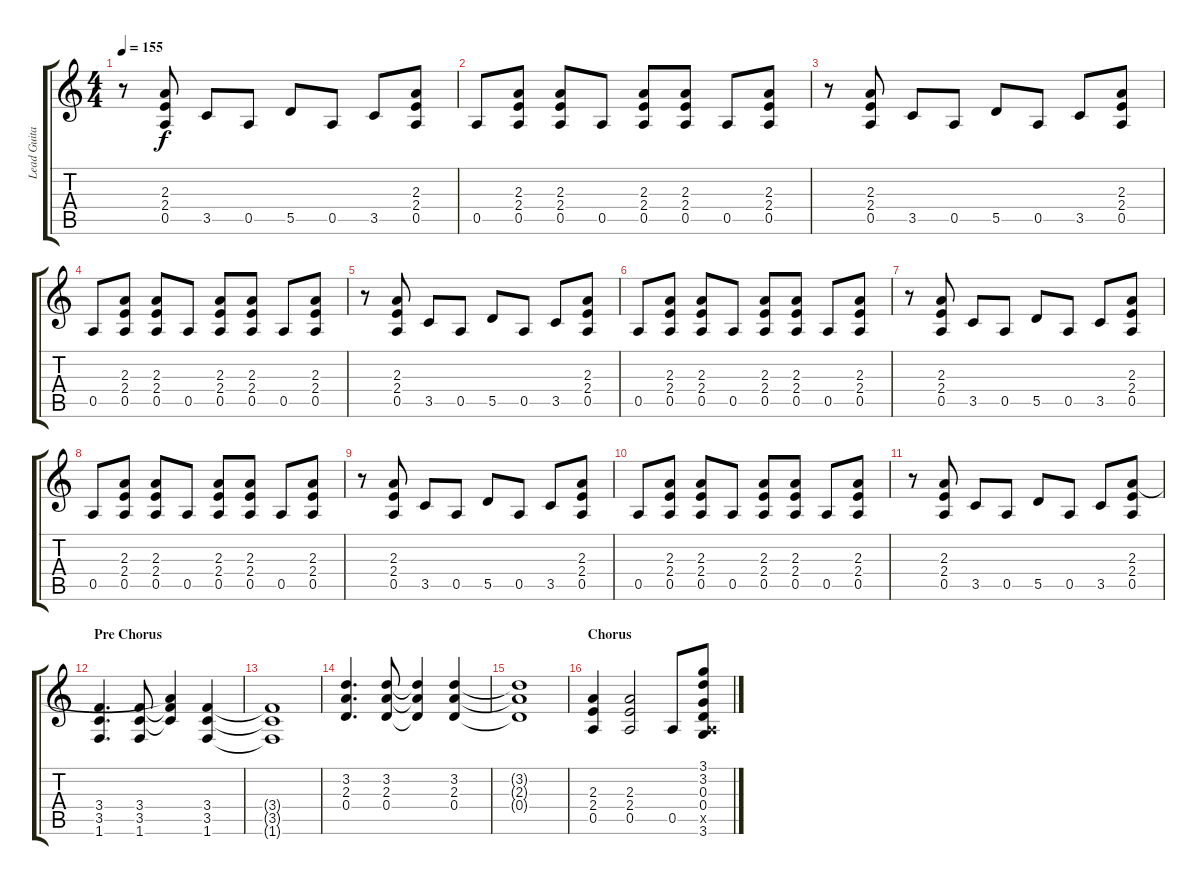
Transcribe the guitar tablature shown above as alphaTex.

\track ("Lead Guitar" "Lead Guita") {instrument distortionguitar}
\staff {score tabs}
\tuning (E4 B3 G3 D3 A2 E2) {hide}
\ts (4 4)
\tempo 155
\clef g2
\ks c
r.8{dy f} (2.3 2.4 0.5).8 3.5.8 0.5.8 5.5.8 0.5.8 3.5.8 (2.3 2.4 0.5).8 |
0.5.8 (2.3 2.4 0.5).8 (2.3 2.4 0.5).8 0.5.8 (2.3 2.4 0.5).8 (2.3 2.4 0.5).8 0.5.8 (2.3 2.4 0.5).8 |
r.8 (2.3 2.4 0.5).8 3.5.8 0.5.8 5.5.8 0.5.8 3.5.8 (2.3 2.4 0.5).8 |
0.5.8 (2.3 2.4 0.5).8 (2.3 2.4 0.5).8 0.5.8 (2.3 2.4 0.5).8 (2.3 2.4 0.5).8 0.5.8 (2.3 2.4 0.5).8 |
r.8 (2.3 2.4 0.5).8 3.5.8 0.5.8 5.5.8 0.5.8 3.5.8 (2.3 2.4 0.5).8 |
0.5.8 (2.3 2.4 0.5).8 (2.3 2.4 0.5).8 0.5.8 (2.3 2.4 0.5).8 (2.3 2.4 0.5).8 0.5.8 (2.3 2.4 0.5).8 |
r.8 (2.3 2.4 0.5).8 3.5.8 0.5.8 5.5.8 0.5.8 3.5.8 (2.3 2.4 0.5).8 |
0.5.8 (2.3 2.4 0.5).8 (2.3 2.4 0.5).8 0.5.8 (2.3 2.4 0.5).8 (2.3 2.4 0.5).8 0.5.8 (2.3 2.4 0.5).8 |
r.8 (2.3 2.4 0.5).8 3.5.8 0.5.8 5.5.8 0.5.8 3.5.8 (2.3 2.4 0.5).8 |
0.5.8 (2.3 2.4 0.5).8 (2.3 2.4 0.5).8 0.5.8 (2.3 2.4 0.5).8 (2.3 2.4 0.5).8 0.5.8 (2.3 2.4 0.5).8 |
r.8 (2.3 2.4 0.5).8 3.5.8 0.5.8 5.5.8 0.5.8 3.5.8 (2.3 2.4 0.5).8 |
\section ("" "Pre Chorus")
(3.4 3.5 1.6).4{d} (3.4 3.5 1.6).8 (2.3{t} 3.4{t} 3.5{t}).4 (3.4 3.5 1.6).4 |
(3.4{t} 3.5{t} 1.6{t}).1 |
(3.2 2.3 0.4).4{d} (3.2 2.3 0.4).8 (3.2{t} 2.3{t} 0.4{t}).4 (3.2 2.3 0.4).4 |
(3.2{t} 2.3{t} 0.4{t}).1 |
\section ("" "Chorus")
(2.3 2.4 0.5).4 (2.3 2.4 0.5).2 0.5.8 (3.1 3.2 0.3 0.4 0.5{x} 3.6).8
